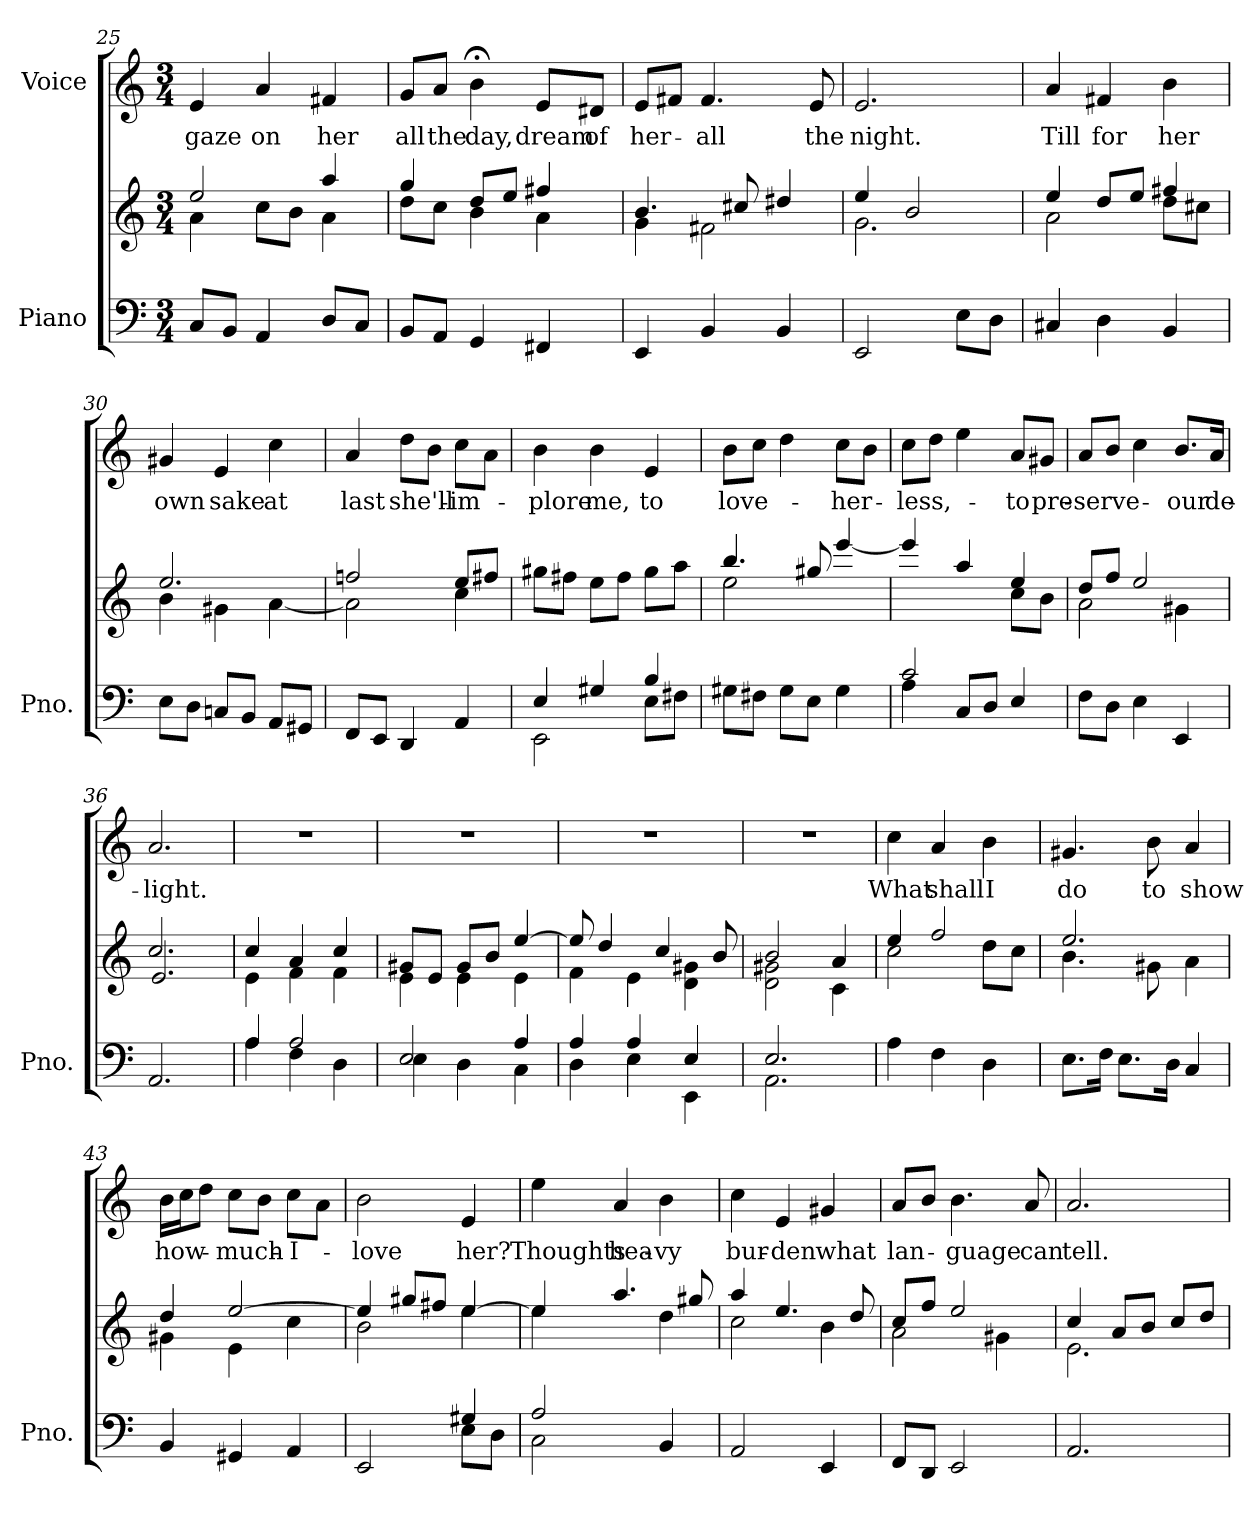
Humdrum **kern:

**kern	**kern	**kern	**text
*part2	*part2	*part1	*part1
*staff3	*staff2	*staff1	*staff1
*I"Piano	*	*I"Voice	*
*I'Pno.	*	*	*
*clefF4	*clefG2	*clefG2	*
*k[]	*k[]	*k[]	*
*M3/4	*M3/4	*M3/4	*
=25	=25	=25	=25
*	*^	*	*
!	!	!	!	!LO:LY:b
8C/L	2ee/	4a\	4e/	gaze
8BB/J	.	.	.	.
!	!	!	!	!LO:LY:b
4AA/	.	8cc\L	4a/	on
.	.	8b\J	.	.
!	!	!	!	!LO:LY:b
8D/L	4aa/	4a\	4f#X/	her
8C/J	.	.	.	.
=26	=26	=26	=26	=26
!	!	!	!	!LO:LY:b
8BB/L	4gg/	8dd\L	8g/L	all
!	!	!	!	!LO:LY:b
8AA/J	.	8cc\J	8a/J	the
*	*	*	*MM25	*
!	!	!	!	!LO:LY:b
4GG/	8dd/L	4b\	4b;<\	day,
.	8ee/J	.	.	.
*	*	*	*MM75	*
!	!	!	!	!LO:LY:b
4FF#X/	4ff#X/	4a\	8e/L	dream
!	!	!	!	!LO:LY:b
.	.	.	8d#X/J	of
=27	=27	=27	=27	=27
!	!	!	!	!LO:LY:b
4EE/	4.b/	4g\	8e/L	her-
.	.	.	8f#X/J	.
!	!	!	!	!LO:LY:b
4BB/	.	2f#X\	4.f#/	-all
.	8cc#X/	.	.	.
4BB/	4dd#X/	.	.	.
!	!	!	!	!LO:LY:b
.	.	.	8e/	the
=28	=28	=28	=28	=28
!	!	!	!	!LO:LY:b
2EE/	4ee/	2.g\	2.e/	night.
.	2b/	.	.	.
8E\L	.	.	.	.
8D\J	.	.	.	.
!!LO:LB:g=z
=29	=29	=29	=29	=29
!	!	!	!	!LO:LY:b
4C#X/	4ee/	2a\	4a/	Till
!	!	!	!	!LO:LY:b
4D\	8dd/L	.	4f#X/	for
.	8ee/J	.	.	.
!	!	!	!	!LO:LY:b
4BB/	4ff#X/	8dd\L	4b\	her
.	.	8cc#X\J	.	.
=30	=30	=30	=30	=30
!	!	!	!	!LO:LY:b
8E\L	2.ee/	4b\	4g#X/	own
8D\J	.	.	.	.
!	!	!	!	!LO:LY:b
8Cn/L	.	4g#X\	4e/	sake
8BB/J	.	.	.	.
!	!	!	!	!LO:LY:b
8AA/L	.	[4a\	4cc\	at
8GG#X/J	.	.	.	.
=31	=31	=31	=31	=31
!	!	!	!	!LO:LY:b
8FF/L	2ffn/	2a\]	4a/	last
8EE/J	.	.	.	.
!	!	!	!	!LO:LY:b
4DD/	.	.	8dd\L	she'll-
.	.	.	8b\J	.
!	!	!	!	!LO:LY:b
4AA/	8ee/L	4cc\	8cc\L	im-
.	8ff#X/J	.	8a\J	.
*	*v	*v	*	*
=32	=32	=32	=32
*^	*	*	*
!	!	!	!	!LO:LY:b
4E/	2EE\	8gg#X\L	4b\	plore
.	.	8ff#X\J	.	.
!	!	!	!	!LO:LY:b
4G#X/	.	8ee\L	4b\	me,
.	.	8ff#\J	.	.
!	!	!	!	!LO:LY:b
4B/	8E\L	8gg#\L	4e/	to
.	8F#X\J	8aa\J	.	.
=33	=33	=33	=33	=33
*	*	*^	*	*
!	!	!	!	!	!LO:LY:b
*v	*v	*	*	*	*
8G#X\L	4.bb/	2ee\	8b\L	love-
8F#X\J	.	.	8cc\J	.
8G#\L	.	.	4dd\	.
8E\J	8gg#X/	.	.	.
!	!	!	!	!LO:LY:b
4G#\	[4eee/	4ryy	8cc\L	-her-
.	.	.	8b\J	.
!!LO:LB:g=z
=34	=34	=34	=34	=34
*^	*	*	*	*
!	!	!	!	!	!LO:LY:b
4A\	2c/	4eee/]	2ryy	8cc\L	-less,-
.	.	.	.	8dd\J	.
8C/L	.	4aa/	.	4ee\	.
8D/J	.	.	.	.	.
!	!	!	!	!	!LO:LY:b
4E/	4ryy	4ee/	8cc\L	8a/L	-to
!	!	!	!	!	!LO:LY:b
.	.	.	8b\J	8g#X/J	pre-
*v	*v	*	*	*	*
=35	=35	=35	=35	=35
!	!	!	!	!LO:LY:b
8F\L	8dd/L	2a\	8a/L	-serve-
8D\J	8ff/J	.	8b/J	.
4E\	2ee/	.	4cc\	.
!	!	!	!	!LO:LY:b
4EE/	.	4g#X\	8.b/L	-our
!	!	!	!	!LO:LY:b
.	.	.	16a/Jk	de-
=36	=36	=36	=36	=36
!	!	!	!	!LO:LY:b
2.AA/	2.cc/	2.e/	2.a/	-light.
=37	=37	=37	=37	=37
*^	*	*	*	*
4A/	4A\	4cc/	4e\	2.r	.
2A/	4F\	4a/	4f\	.	.
.	4D\	4cc/	4f\	.	.
=38	=38	=38	=38	=38	=38
2E/	4E\	8g#X/L	4e\	2.r	.
.	.	8e/J	.	.	.
.	4D\	8g#/L	4e\	.	.
.	.	8b/J	.	.	.
4A/	4C\	[4ee/	4e\	.	.
=39	=39	=39	=39	=39	=39
4A/	4D\	8ee/]	4f\	2.r	.
.	.	4dd/	.	.	.
4A/	4E\	.	4e\	.	.
.	.	4cc/	.	.	.
4E/	4EE\	.	4d\ 4g#X\	.	.
.	.	8b/	.	.	.
=40	=40	=40	=40	=40	=40
2.E/	2.AA\	2b/	2d\ 2g#X\	2.r	.
.	.	4a/	4c\	.	.
*v	*v	*	*	*	*
!!LO:LB:g=z
=41	=41	=41	=41	=41
!	!	!	!	!LO:LY:b
4A\	4ee/	2cc\	4cc\	What
!	!	!	!	!LO:LY:b
4F\	2ff/	.	4a/	shall
!	!	!	!	!LO:LY:b
4D\	.	8dd\L	4b\	I
.	.	8cc\J	.	.
=42	=42	=42	=42	=42
!	!	!	!	!LO:LY:b
8.E\L	2.ee/	4.b\	4.g#X/	do
16F\Jk	.	.	.	.
8.E\L	.	.	.	.
!	!	!	!	!LO:LY:b
.	.	8g#X\	8b\	to
16D\Jk	.	.	.	.
!	!	!	!	!LO:LY:b
4C/	.	4a\	4a/	show
=43	=43	=43	=43	=43
!	!	!	!	!LO:LY:b
4BB/	4dd/	4g#X\	16b\LL	how-
.	.	.	16cc\J	.
.	.	.	8dd\J	.
!	!	!	!	!LO:LY:b
4GG#X/	[2ee/	4e\	8cc\L	-much-
.	.	.	8b\J	.
!	!	!	!	!LO:LY:b
4AA/	.	4cc\	8cc\L	-I-
.	.	.	8a\J	.
=44	=44	=44	=44	=44
*^	*	*	*	*
!	!	!	!	!	!LO:LY:b
2EE/	2ryy	4ee/]	2b\	2b\	-love
.	.	8gg#X/L	.	.	.
.	.	8ff#X/J	.	.	.
!	!	!	!	!	!LO:LY:b
8E\L	4G#X/	[4ee/	4ee\	4e/	her?
8D\J	.	.	.	.	.
=45	=45	=45	=45	=45	=45
!	!	!	!	!	!LO:LY:b
2C\	2A/	4ee/]	4ee\	4ee\	Thoughts
!	!	!	!	!	!LO:LY:b
.	.	4.aa/	4ryy	4a/	hea-
!	!	!	!	!	!LO:LY:b
4BB/	4ryy	.	4dd\	4b\	-vy
.	.	8gg#X/	.	.	.
*v	*v	*	*	*	*
!!LO:PB:g=z
=46	=46	=46	=46	=46
!	!	!	!	!LO:LY:b
2AA/	4aa/	2cc\	4cc\	bur-
!	!	!	!	!LO:LY:b
.	4.ee/	.	4e/	-den
!	!	!	!	!LO:LY:b
4EE/	.	4b\	4g#X/	what
.	8dd/	.	.	.
=47	=47	=47	=47	=47
!	!	!	!	!LO:LY:b
8FF/L	8cc/L	2a\	8a/L	lan-
8DD/J	8ff/J	.	8b/J	.
!	!	!	!	!LO:LY:b
2EE/	2ee/	.	4.b\	-guage
.	.	4g#X\	.	.
!	!	!	!	!LO:LY:b
.	.	.	8a/	can
=48	=48	=48	=48	=48
!	!	!	!	!LO:LY:b
2.AA/	4cc/	2.e\	2.a/	tell.
.	8a/L	.	.	.
.	8b/J	.	.	.
.	8cc/L	.	.	.
.	8dd/J	.	.	.
*	*v	*v	*	*
=	=	=	=
*-	*-	*-	*-
